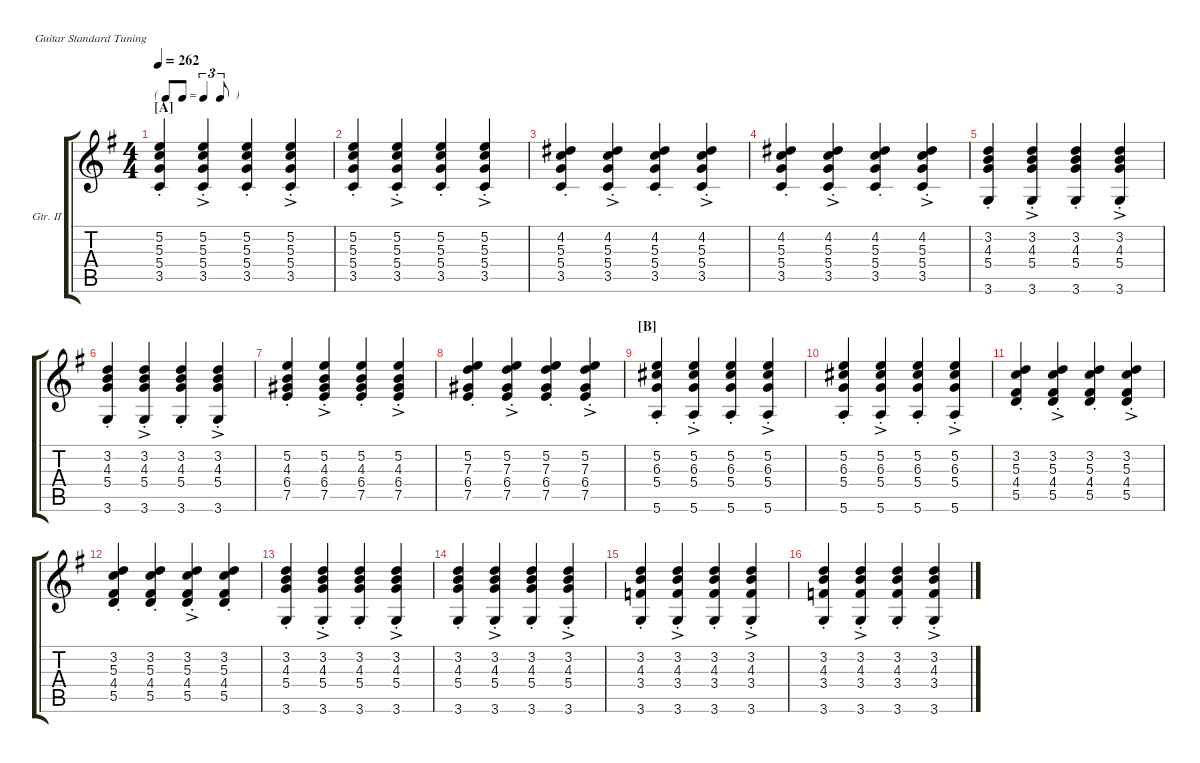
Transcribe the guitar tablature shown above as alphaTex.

\hideDynamics
\bracketExtendMode groupsimilarinstruments
\firstSystemTrackNameOrientation horizontal
\otherSystemsTrackNameOrientation horizontal
\track ("Guitar II" "Gtr. II") {instrument acousticguitarsteel}
\staff {score tabs}
\tuning (E4 B3 G3 D3 A2 E2)
\ts (4 4)
\tf triplet8th
\section ("A" "")
\tempo 262
\clef g2
\ks g
(3.5{st} 5.4{st} 5.3{st} 5.2{st}).4{dy mp instrument acousticguitarsteel} (3.5{ac st} 5.4{ac st} 5.3{ac st} 5.2{ac st}).4 (3.5{st} 5.4{st} 5.3{st} 5.2{st}).4 (3.5{ac st} 5.4{ac st} 5.3{ac st} 5.2{ac st}).4 |
(3.5{st} 5.4{st} 5.3{st} 5.2{st}).4 (3.5{ac st} 5.4{ac st} 5.3{ac st} 5.2{ac st}).4 (3.5{st} 5.4{st} 5.3{st} 5.2{st}).4 (3.5{ac st} 5.4{ac st} 5.3{ac st} 5.2{ac st}).4 |
(3.5{st} 5.4{st} 5.3{st} 4.2{st}).4 (3.5{ac st} 5.4{ac st} 5.3{ac st} 4.2{ac st}).4 (3.5{st} 5.4{st} 5.3{st} 4.2{st}).4 (3.5{ac st} 5.4{ac st} 5.3{ac st} 4.2{ac st}).4 |
(3.5{st} 5.4{st} 5.3{st} 4.2{st}).4 (3.5{ac st} 5.4{ac st} 5.3{ac st} 4.2{ac st}).4 (3.5{st} 5.4{st} 5.3{st} 4.2{st}).4 (3.5{ac st} 5.4{ac st} 5.3{ac st} 4.2{ac st}).4 |
(3.2{st} 4.3{st} 5.4{st} 3.6{st}).4 (3.2{ac st} 4.3{ac st} 5.4{ac st} 3.6{ac st}).4 (3.2{st} 4.3{st} 5.4{st} 3.6{st}).4 (3.2{ac st} 4.3{ac st} 5.4{ac st} 3.6{ac st}).4 |
(3.2{st} 4.3{st} 5.4{st} 3.6{st}).4 (3.2{ac st} 4.3{ac st} 5.4{ac st} 3.6{ac st}).4 (3.2{st} 4.3{st} 5.4{st} 3.6{st}).4 (3.2{ac st} 4.3{ac st} 5.4{ac st} 3.6{ac st}).4 |
(7.5{st} 6.4{st} 4.3{st} 5.2{st}).4 (7.5{ac st} 6.4{ac st} 4.3{ac st} 5.2{ac st}).4 (7.5{st} 6.4{st} 4.3{st} 5.2{st}).4 (7.5{ac st} 6.4{ac st} 4.3{ac st} 5.2{ac st}).4 |
(7.5{st} 6.4{st} 7.3{st} 5.2{st}).4 (7.5{ac st} 6.4{ac st} 7.3{ac st} 5.2{ac st}).4 (7.5{st} 6.4{st} 7.3{st} 5.2{st}).4 (7.5{ac st} 6.4{ac st} 7.3{ac st} 5.2{ac st}).4 |
\section ("B" "")
(5.2{st} 6.3{st} 5.4{st} 5.6{st}).4 (5.2{ac st} 6.3{ac st} 5.4{ac st} 5.6{ac st}).4 (5.2{st} 6.3{st} 5.4{st} 5.6{st}).4 (5.2{ac st} 6.3{ac st} 5.4{ac st} 5.6{ac st}).4 |
(5.2{st} 6.3{st} 5.4{st} 5.6{st}).4 (5.2{ac st} 6.3{ac st} 5.4{ac st} 5.6{ac st}).4 (5.2{st} 6.3{st} 5.4{st} 5.6{st}).4 (5.2{ac st} 6.3{ac st} 5.4{ac st} 5.6{ac st}).4 |
(5.5{st} 4.4{st} 5.3{st} 3.2{st}).4 (5.5{ac st} 4.4{ac st} 5.3{ac st} 3.2{ac st}).4 (5.5{st} 4.4{st} 5.3{st} 3.2{st}).4 (5.5{ac st} 4.4{ac st} 5.3{ac st} 3.2{ac st}).4 |
(5.5{st} 4.4{st} 5.3{st} 3.2{st}).4 (5.5{st} 4.4{st} 5.3{st} 3.2{st}).4 (5.5{ac st} 4.4{ac st} 5.3{ac st} 3.2{ac st}).4 (5.5{st} 4.4{st} 5.3{st} 3.2{st}).4 |
(3.2{st} 4.3{st} 5.4{st} 3.6{st}).4 (3.2{ac st} 4.3{ac st} 5.4{ac st} 3.6{ac st}).4 (3.2{st} 4.3{st} 5.4{st} 3.6{st}).4 (3.2{ac st} 4.3{ac st} 5.4{ac st} 3.6{ac st}).4 |
(3.2{st} 4.3{st} 5.4{st} 3.6{st}).4 (3.2{ac st} 4.3{ac st} 5.4{ac st} 3.6{ac st}).4 (3.2{st} 4.3{st} 5.4{st} 3.6{st}).4 (3.2{ac st} 4.3{ac st} 5.4{ac st} 3.6{ac st}).4 |
(3.2{st} 4.3{st} 3.4{st} 3.6{st}).4 (3.2{ac st} 4.3{ac st} 3.4{ac st} 3.6{ac st}).4 (3.2{st} 4.3{st} 3.4{st} 3.6{st}).4 (3.2{ac st} 4.3{ac st} 3.4{ac st} 3.6{ac st}).4 |
(3.2{st} 4.3{st} 3.4{st} 3.6{st}).4 (3.2{ac st} 4.3{ac st} 3.4{ac st} 3.6{ac st}).4 (3.2{st} 4.3{st} 3.4{st} 3.6{st}).4 (3.2{ac st} 4.3{ac st} 3.4{ac st} 3.6{ac st}).4
